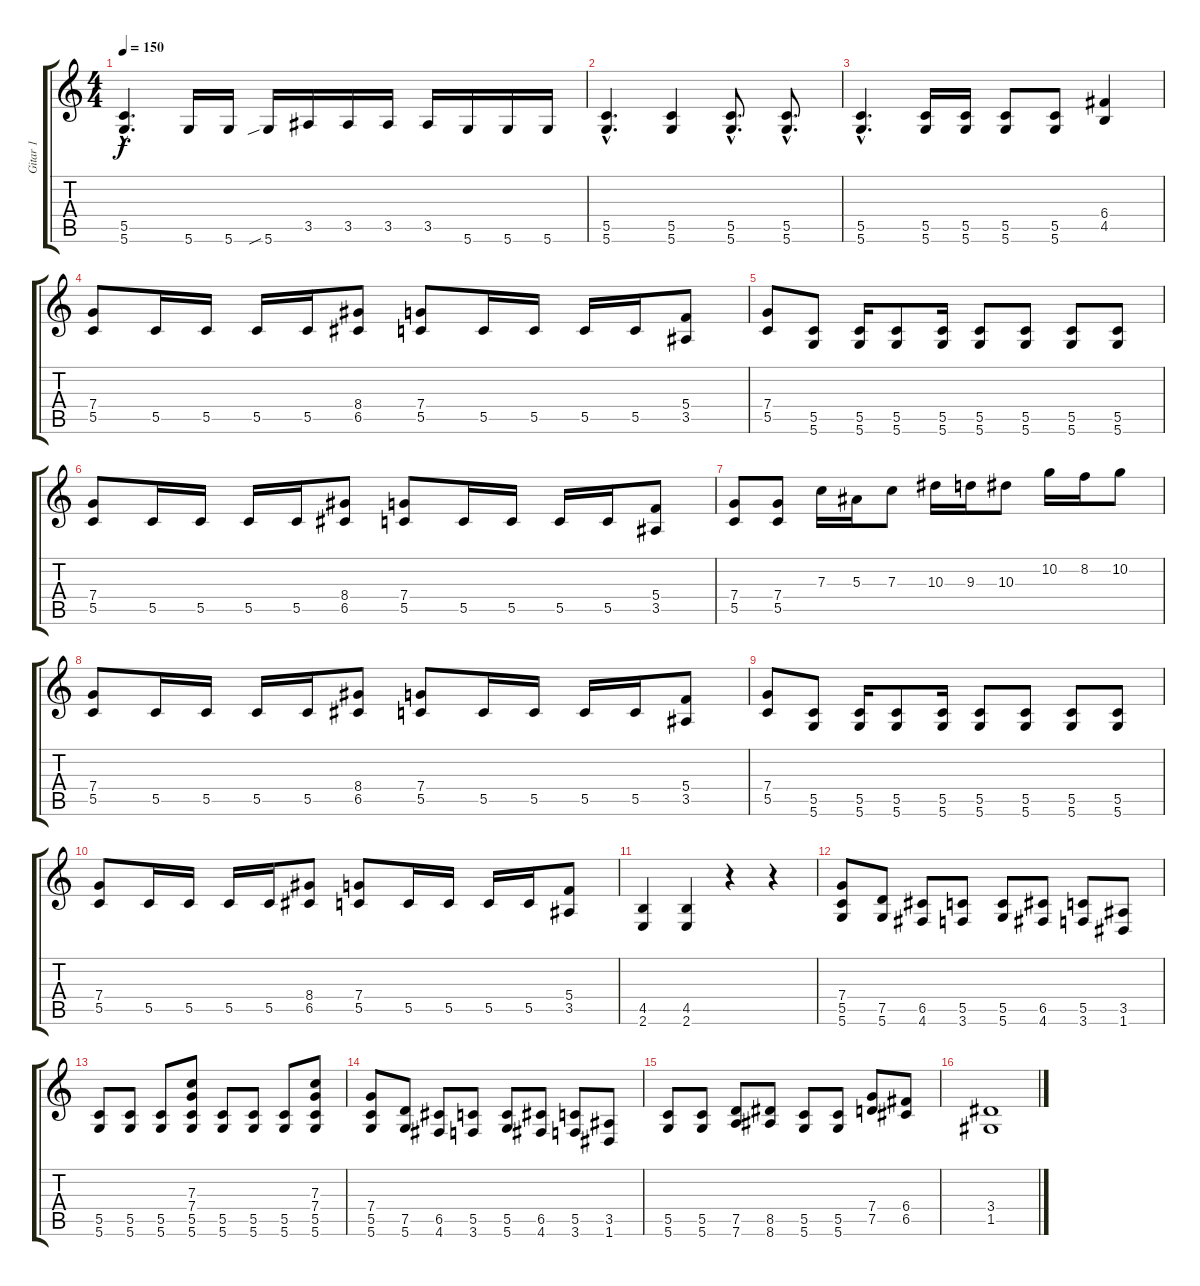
\track ("Gitar 1" "Gitar 1") {instrument distortionguitar}
\staff {score tabs}
\tuning (D4 A3 F3 C3 G2 D2) {hide}
\ts (4 4)
\tempo 150
\clef g2
\ks c
(5.5{hac} 5.6{hac}).4{d dy f} 5.6.16 5.6.16 5.6{sib}.16 3.5.16 3.5.16 3.5.16 3.5.16 5.6.16 5.6.16 5.6.16 |
(5.5{hac} 5.6{hac}).4{d} (5.5 5.6).4 (5.5{hac} 5.6{hac}).8{d} (5.5{hac} 5.6{hac}).8{d} |
(5.5{hac} 5.6{hac}).4{d} (5.5 5.6).16 (5.5 5.6).16 (5.5 5.6).8 (5.5 5.6).8 (6.4 4.5).4 |
(7.4 5.5).8 5.5.16 5.5.16 5.5.16 5.5.16 (8.4 6.5).8 (7.4 5.5).8 5.5.16 5.5.16 5.5.16 5.5.16 (5.4 3.5).8 |
(7.4 5.5).8 (5.5 5.6).8 (5.5 5.6).16 (5.5 5.6).8 (5.5 5.6).16 (5.5 5.6).8 (5.5 5.6).8 (5.5 5.6).8 (5.5 5.6).8 |
(7.4 5.5).8 5.5.16 5.5.16 5.5.16 5.5.16 (8.4 6.5).8 (7.4 5.5).8 5.5.16 5.5.16 5.5.16 5.5.16 (5.4 3.5).8 |
(7.4 5.5).8 (7.4 5.5).8 7.3.16 5.3.16 7.3.8 10.3.16 9.3.16 10.3.8 10.2.16 8.2.16 10.2.8 |
(7.4 5.5).8 5.5.16 5.5.16 5.5.16 5.5.16 (8.4 6.5).8 (7.4 5.5).8 5.5.16 5.5.16 5.5.16 5.5.16 (5.4 3.5).8 |
(7.4 5.5).8 (5.5 5.6).8 (5.5 5.6).16 (5.5 5.6).8 (5.5 5.6).16 (5.5 5.6).8 (5.5 5.6).8 (5.5 5.6).8 (5.5 5.6).8 |
(7.4 5.5).8 5.5.16 5.5.16 5.5.16 5.5.16 (8.4 6.5).8 (7.4 5.5).8 5.5.16 5.5.16 5.5.16 5.5.16 (5.4 3.5).8 |
(4.5 2.6).4 (4.5 2.6).4 r.4 r.4 |
(7.4 5.5 5.6).8 (7.5 5.6).8 (6.5 4.6).8 (5.5 3.6).8 (5.5 5.6).8 (6.5 4.6).8 (5.5 3.6).8 (3.5 1.6).8 |
(5.5 5.6).8 (5.5 5.6).8 (5.5 5.6).8 (7.3 7.4 5.5 5.6).8 (5.5 5.6).8 (5.5 5.6).8 (5.5 5.6).8 (7.3 7.4 5.5 5.6).8 |
(7.4 5.5 5.6).8 (7.5 5.6).8 (6.5 4.6).8 (5.5 3.6).8 (5.5 5.6).8 (6.5 4.6).8 (5.5 3.6).8 (3.5 1.6).8 |
(5.5 5.6).8 (5.5 5.6).8 (7.5 7.6).8 (8.5 8.6).8 (5.5 5.6).8 (5.5 5.6).8 (7.4 7.5).8 (6.4 6.5).8 |
(3.4 1.5).1
